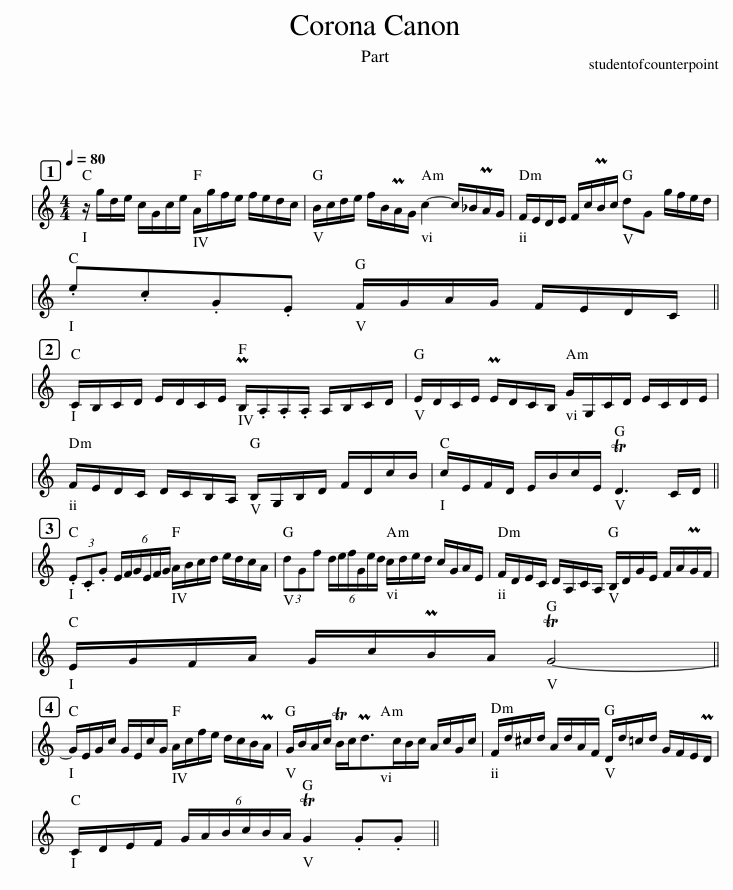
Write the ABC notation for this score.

X:1
%%score 1 2 3
L:1/8
Q:1/4=80
M:4/4
I:linebreak $
K:C
V:1 treble
V:2 treble
V:3 bass
V:1
 z/ g/d/e/ c/G/c/e/ A/g/f/e/ f/e/d/c/ | B/c/d/e/ f/B/PA/G/ c2- c/_B/PA/G/ | F/E/D/E/ F/c/PB/c/ dG g/f/e/d/ |$ .e.c.G.E F/G/A/G/ F/E/D/C/ ||$ C/B,/C/D/ E/D/C/E/ PB,/.A,/.A,/.A,/ A,/B,/C/D/ | %5
 E/D/C/E/ PE/D/C/B,/ G/G,/C/D/ E/C/D/E/ |$ F/E/D/C/ D/C/B,/A,/ B,/G,/B,/D/ F/D/c/B/ | c/E/F/D/ E/B/c/E/ TD3 C/D/ ||$ (3.E.C.G (6:4:6E/F/G/E/F/G/ A/B/c/d/ e/d/c/A/ | (3dGf (6:4:6d/e/f/G/e/d/ c/d/e/d/ c/G/A/E/ | %10
 F/D/E/C/ D/A,/C/A,/ B,/D/G/E/ F/A/PG/F/ |$ E/G/F/A/ G/c/PB/A/ TG4- ||$ G/E/G/c/ G/E/c/G/ A/c/f/e/ d/c/B/PA/ | G/B/A/c/ TB/c<Pdc/B/c/ A/c/G/c/ | F/d/^c/d/ A/d/A/F/ D/d/=c/d/ G/F/E/PD/ |$ %15
 C/D/E/F/ (6:4:6G/A/B/c/B/A/ TG2 .G.G || %16
V:2
 [EGc]4 [FAc]4 | [DGB]4 [CEA]4 | [DFA]4 [DGB]4 |$ [EGc]4 [DGB]4 ||$ [EGc]4 [FAc]4 | %5
 [DGB]4 [CEA]4 |$ [DFA]4 [DGB]4 | [EGc]4 [DGB]4 ||$ [EGc]4 [FAc]4 | [DGB]4 [CEA]4 | %10
 [DFA]4 [DGB]4 |$ [EGc]4 [DGB]4 ||$ [EGc]4 [FAc]4 | [DGB]4 [CEA]4 | [DFA]4 [DGB]4 |$ %15
 [EGc]4 [DGB]4 || %16
V:3
 C,4 F,4 | G,4 A,4 | D,4 G,4 |$ C,4 G,,4 ||$ C,4 F,4 | %5
 G,4 A,4 |$ D,4 G,4 | C,4 G,,4 ||$ C,4 F,4 | G,4 A,4 | %10
 D,4 G,4 |$ C,4 G,,4 ||$ C,4 F,4 | G,4 A,4 | D,4 G,4 |$ %15
 C,4 G,,4 || %16
